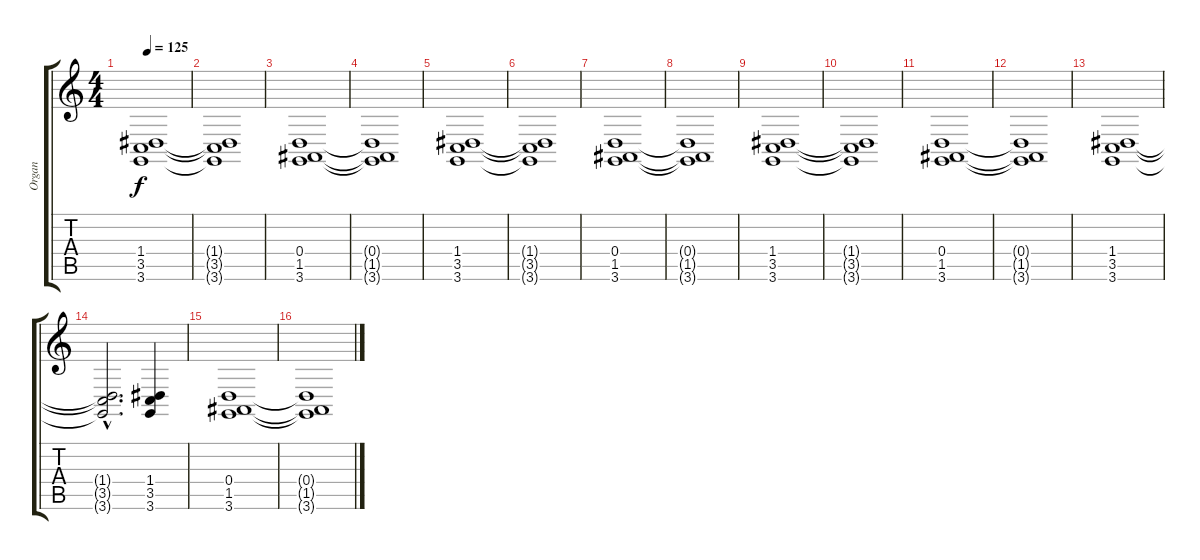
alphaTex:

\track ("Organ " "Organ ") {instrument churchorgan}
\staff {score tabs}
\tuning (E4 B3 G3 D3 A2 E2) {hide}
\ts (4 4)
\tempo 125
\clef g2
\ks c
(1.4 3.5 3.6).1{dy f} |
(1.4{t} 3.5{t} 3.6{t}).1 |
(0.4 1.5 3.6).1 |
(0.4{t} 1.5{t} 3.6{t}).1 |
(1.4 3.5 3.6).1 |
(1.4{t} 3.5{t} 3.6{t}).1 |
(0.4 1.5 3.6).1 |
(0.4{t} 1.5{t} 3.6{t}).1 |
(1.4 3.5 3.6).1 |
(1.4{t} 3.5{t} 3.6{t}).1 |
(0.4 1.5 3.6).1 |
(0.4{t} 1.5{t} 3.6{t}).1 |
(1.4 3.5 3.6).1 |
(1.4{hac t} 3.5{hac t} 3.6{hac t}).2{d} (1.4 3.5 3.6).4 |
(0.4 1.5 3.6).1 |
(0.4{t} 1.5{t} 3.6{t}).1
